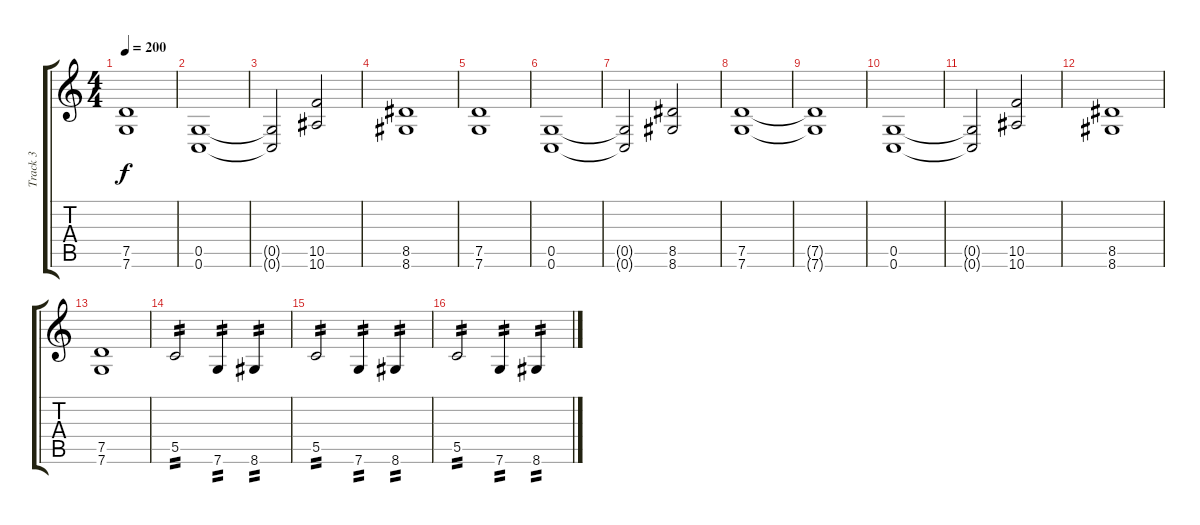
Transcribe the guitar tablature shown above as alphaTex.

\track ("Track 3" "Track 3") {instrument overdrivenguitar}
\staff {score tabs}
\tuning (D4 A3 F3 C3 G2 C2) {hide}
\ts (4 4)
\tempo 200
\clef g2
\ks c
(7.5{t} 7.6{t}).1{dy f} |
(0.5 0.6).1 |
(0.5{t} 0.6{t}).2 (10.5 10.6).2 |
(8.5 8.6).1 |
(7.5 7.6).1 |
(0.5 0.6).1 |
(0.5{t} 0.6{t}).2 (8.5 8.6).2 |
(7.5 7.6).1 |
(7.5{t} 7.6{t}).1 |
(0.5 0.6).1 |
(0.5{t} 0.6{t}).2 (10.5 10.6).2 |
(8.5 8.6).1 |
(7.5 7.6).1 |
5.5.2{tp 2} 7.6.4{tp 2} 8.6.4{tp 2} |
5.5.2{tp 2} 7.6.4{tp 2} 8.6.4{tp 2} |
5.5.2{tp 2} 7.6.4{tp 2} 8.6.4{tp 2}
